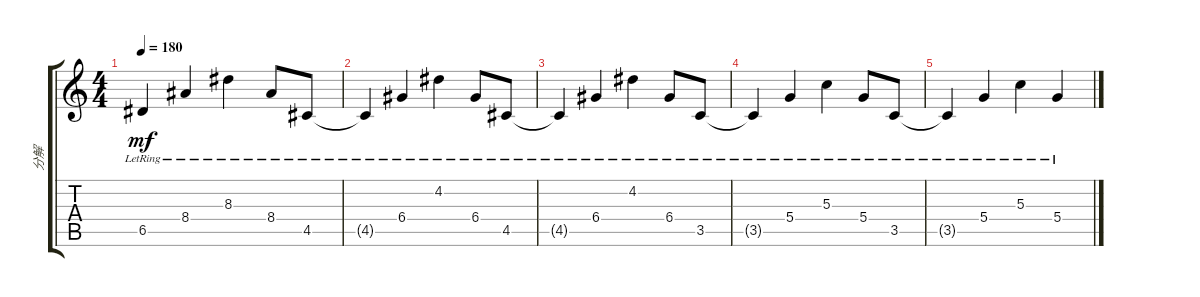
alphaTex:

\track ("分解" "分解") {instrument electricguitarclean}
\staff {score tabs}
\tuning (E4 B3 G3 D3 A2 E2) {hide}
\ts (4 4)
\tempo 180
\clef g2
\ks c
6.5{lr}.4{dy mf} 8.4{lr}.4 8.3{lr}.4 8.4{lr}.8 4.5{lr}.8 |
4.5{lr t}.4 6.4{lr}.4 4.2{lr}.4 6.4{lr}.8 4.5{lr}.8 |
4.5{lr t}.4 6.4{lr}.4 4.2{lr}.4 6.4{lr}.8 3.5{lr}.8 |
3.5{lr t}.4 5.4{lr}.4 5.3{lr}.4 5.4{lr}.8 3.5{lr}.8 |
3.5{lr t}.4 5.4{lr}.4 5.3{lr}.4 5.4{lr}.4
